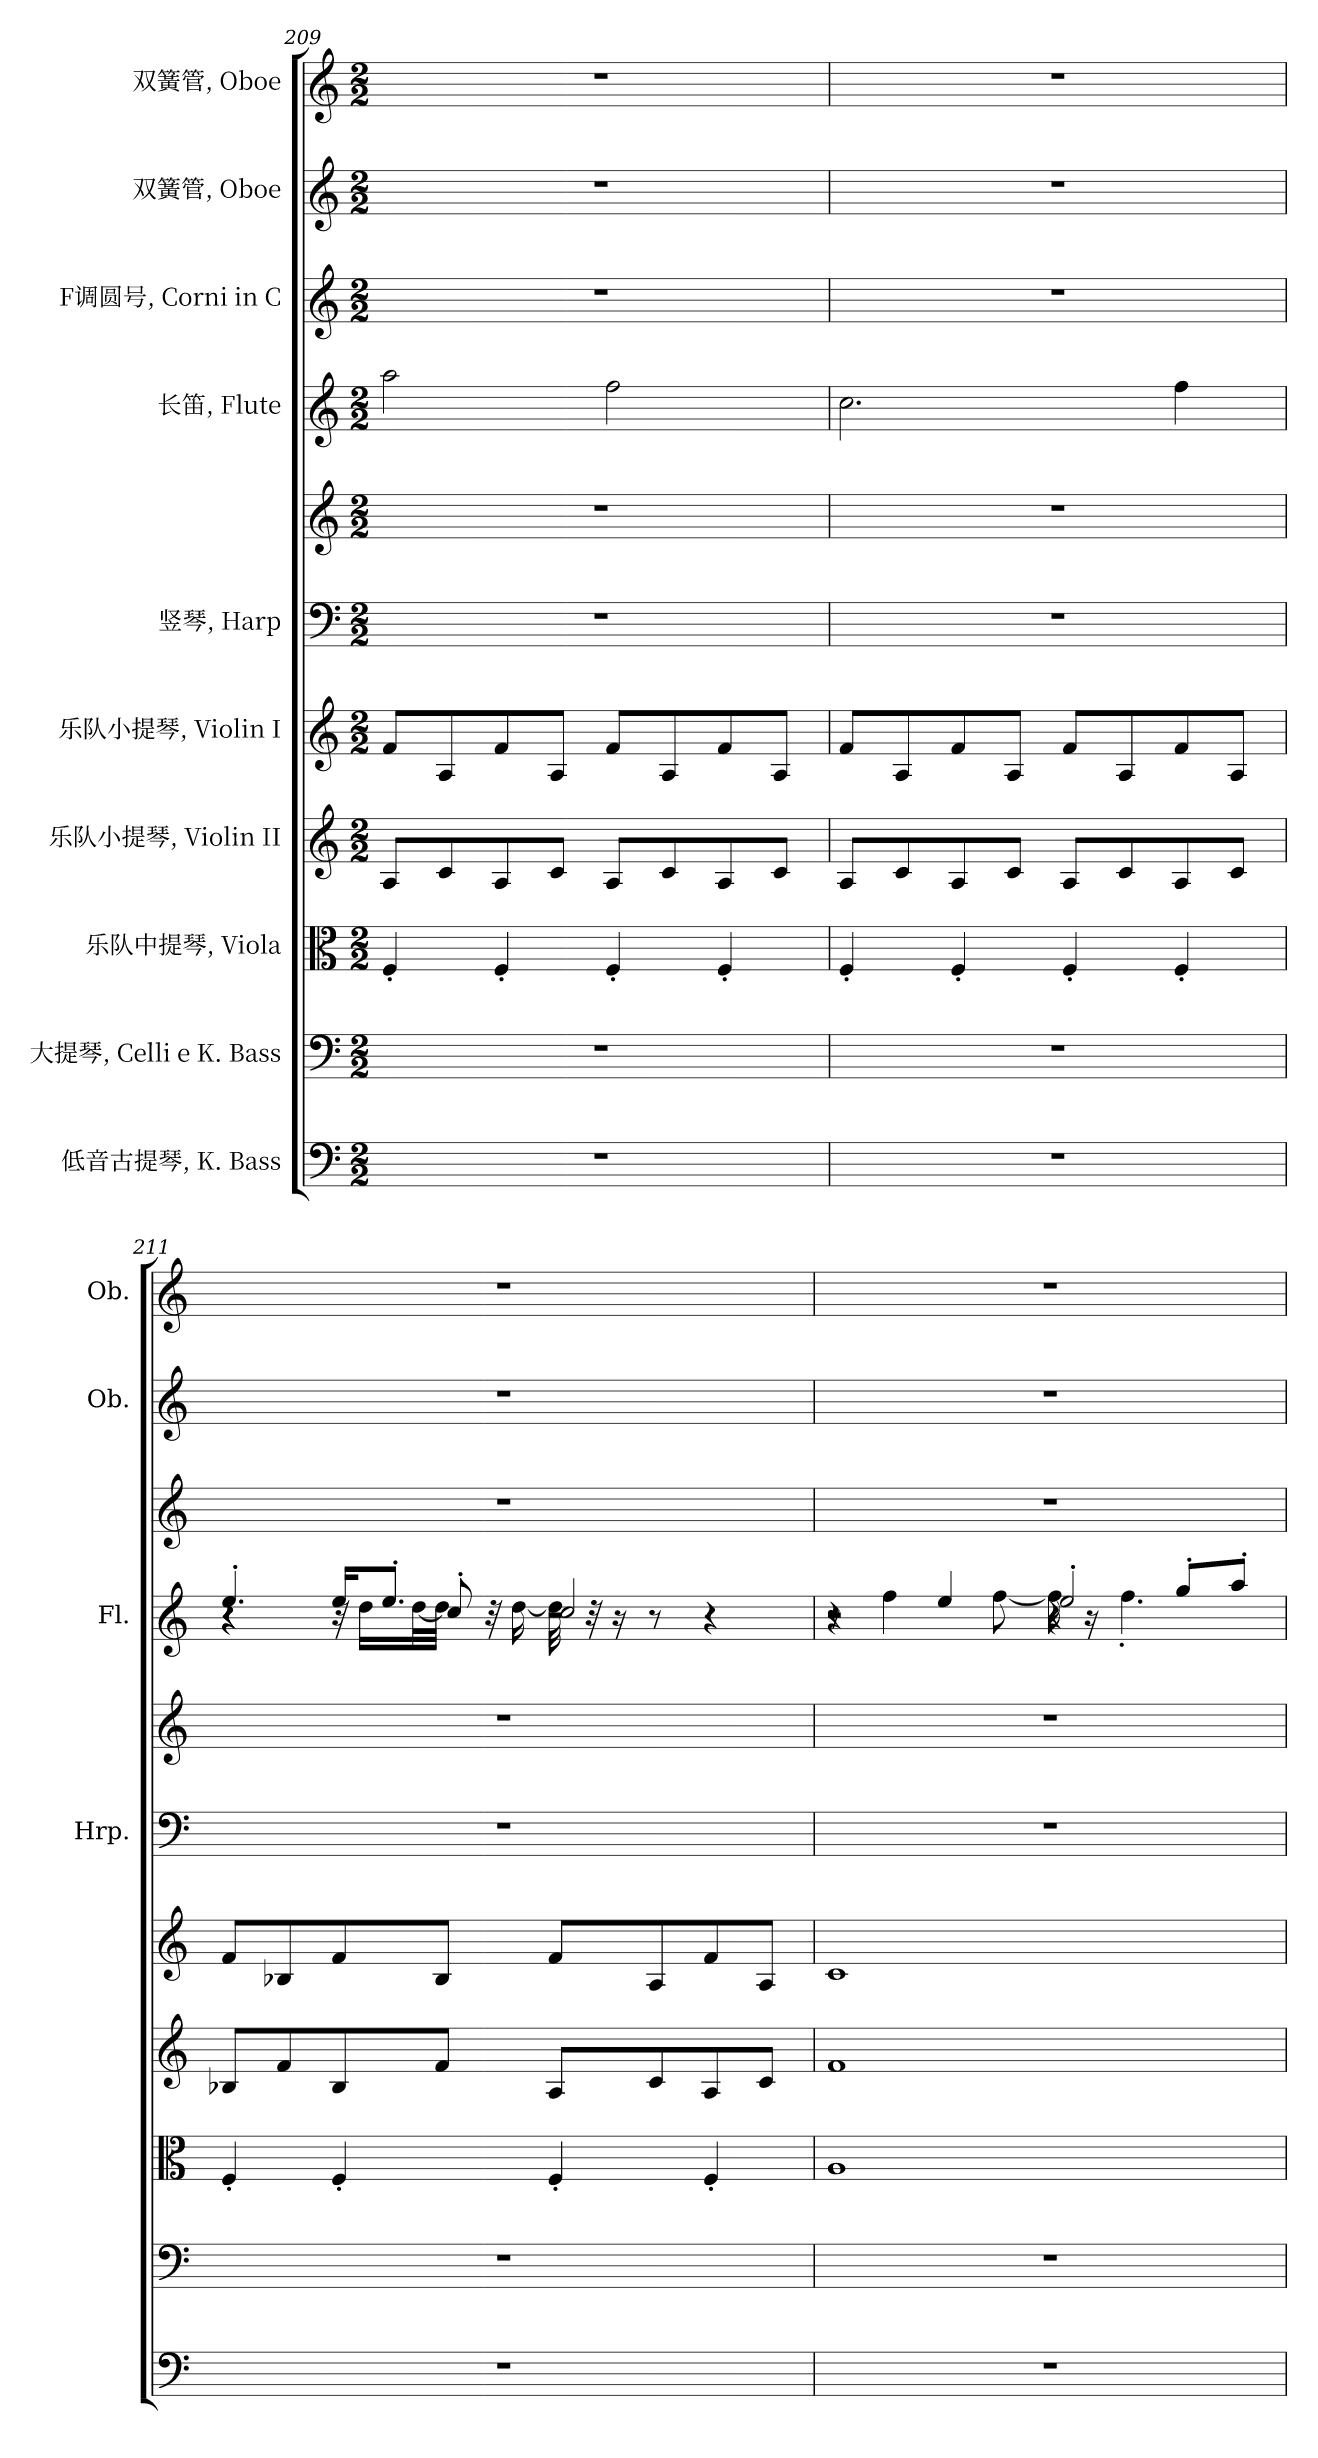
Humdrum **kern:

**kern	**kern	**kern	**kern	**kern	**kern	**kern	**kern	**kern	**kern	**kern
*part10	*part9	*part8	*part7	*part6	*part5	*part5	*part4	*part3	*part2	*part1
*staff11	*staff10	*staff9	*staff8	*staff7	*staff6	*staff5	*staff4	*staff3	*staff2	*staff1
*I"低音古提琴, K. Bass	*I"大提琴, Celli e K. Bass	*I"乐队中提琴, Viola	*I"乐队小提琴, Violin II	*I"乐队小提琴, Violin I	*I"竖琴, Harp	*	*I"长笛, Flute	*I"F调圆号, Corni in C	*I"双簧管, Oboe	*I"双簧管, Oboe
*	*	*	*	*	*I'Hrp.	*	*I'Fl.	*	*I'Ob.	*I'Ob.
!!LO:PB:g=z
*clefF4	*clefF4	*clefC3	*clefG2	*clefG2	*clefF4	*clefG2	*clefG2	*clefG2	*clefG2	*clefG2
*	*	*	*	*	*	*	*	*ITrd4c7	*	*
*k[]	*k[]	*k[]	*k[]	*k[]	*k[]	*k[]	*k[]	*k[b-]	*k[]	*k[]
*M2/2	*M2/2	*M2/2	*M2/2	*M2/2	*M2/2	*M2/2	*M2/2	*M2/2	*M2/2	*M2/2
=209	=209	=209	=209	=209	=209	=209	=209	=209	=209	=209
1r	1r	4F'/	8A/L	8f/L	1r	1r	2aa\	1r	1r	1r
.	.	.	8c/	8A/	.	.	.	.	.	.
.	.	4F'/	8A/	8f/	.	.	.	.	.	.
.	.	.	8c/J	8A/J	.	.	.	.	.	.
.	.	4F'/	8A/L	8f/L	.	.	2ff\	.	.	.
.	.	.	8c/	8A/	.	.	.	.	.	.
.	.	4F'/	8A/	8f/	.	.	.	.	.	.
.	.	.	8c/J	8A/J	.	.	.	.	.	.
=210	=210	=210	=210	=210	=210	=210	=210	=210	=210	=210
1r	1r	4F'/	8A/L	8f/L	1r	1r	2.cc\	1r	1r	1r
.	.	.	8c/	8A/	.	.	.	.	.	.
.	.	4F'/	8A/	8f/	.	.	.	.	.	.
.	.	.	8c/J	8A/J	.	.	.	.	.	.
.	.	4F'/	8A/L	8f/L	.	.	.	.	.	.
.	.	.	8c/	8A/	.	.	.	.	.	.
.	.	4F'/	8A/	8f/	.	.	4ff\	.	.	.
.	.	.	8c/J	8A/J	.	.	.	.	.	.
!!LO:PB:g=z
=211	=211	=211	=211	=211	=211	=211	=211	=211	=211	=211
*	*	*	*	*	*	*	*^	*	*	*
*	*	*	*	*	*	*	*	*^	*	*	*
1r	1r	4F'/	8B-X/L	8f/L	1r	1r	4r	4r	4.ee'/	1r	1r	1r
.	.	.	8f/	8B-X/	.	.	.	.	.	.	.	.
.	.	4F'/	8B-/	8f/	.	.	16ee/KL	32r	.	.	.	.
.	.	.	.	.	.	.	.	16dd\LL	.	.	.	.
.	.	.	.	.	.	.	8.ee'/J	.	.	.	.	.
.	.	.	.	.	.	.	.	[32dd\L	.	.	.	.
.	.	.	8f/J	8B-/J	.	.	.	32dd\JJJ]	8cc'/	.	.	.
.	.	.	.	.	.	.	.	32r	.	.	.	.
.	.	.	.	.	.	.	.	[16dd\	.	.	.	.
.	.	4F'/	8A/L	8f/L	.	.	2r	32dd\]	2cc/	.	.	.
.	.	.	.	.	.	.	.	32r	.	.	.	.
.	.	.	.	.	.	.	.	16r	.	.	.	.
.	.	.	8c/	8A/	.	.	.	8r	.	.	.	.
.	.	4F'/	8A/	8f/	.	.	.	4r	.	.	.	.
.	.	.	8c/J	8A/J	.	.	.	.	.	.	.	.
=212	=212	=212	=212	=212	=212	=212	=212	=212	=212	=212	=212	=212
1r	1r	1A	1f	1c	1r	1r	2r	8r	4r	1r	1r	1r
.	.	.	.	.	.	.	.	4ff\	.	.	.	.
.	.	.	.	.	.	.	.	.	4ee/	.	.	.
.	.	.	.	.	.	.	.	[8ff\	.	.	.	.
.	.	.	.	.	.	.	4r	16ff\]	2ee'/	.	.	.
.	.	.	.	.	.	.	.	16r	.	.	.	.
.	.	.	.	.	.	.	.	4.ff'\	.	.	.	.
.	.	.	.	.	.	.	8gg'/L	.	.	.	.	.
.	.	.	.	.	.	.	8aa'/J	.	.	.	.	.
*	*	*	*	*	*	*	*v	*v	*v	*	*	*
=	=	=	=	=	=	=	=	=	=	=
*-	*-	*-	*-	*-	*-	*-	*-	*-	*-	*-
